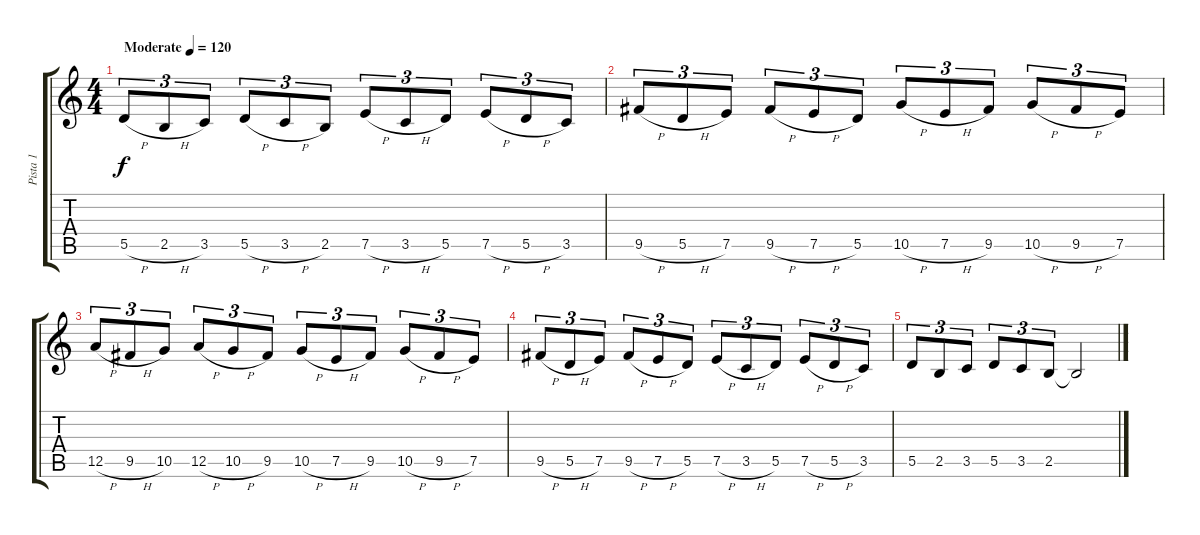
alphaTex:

\track ("Pista 1" "Pista 1") {instrument distortionguitar}
\staff {score tabs}
\tuning (E4 B3 G3 D3 A2 E2) {hide}
\ts (4 4)
\tempo (120 "Moderate")
\clef g2
\ks c
5.5{h}.8{tu (3 2) dy f instrument distortionguitar} 2.5{h}.8{tu (3 2)} 3.5.8{tu (3 2)} 5.5{h}.8{tu (3 2)} 3.5{h}.8{tu (3 2)} 2.5.8{tu (3 2)} 7.5{h}.8{tu (3 2)} 3.5{h}.8{tu (3 2)} 5.5.8{tu (3 2)} 7.5{h}.8{tu (3 2)} 5.5{h}.8{tu (3 2)} 3.5.8{tu (3 2)} |
9.5{h}.8{tu (3 2)} 5.5{h}.8{tu (3 2)} 7.5.8{tu (3 2)} 9.5{h}.8{tu (3 2)} 7.5{h}.8{tu (3 2)} 5.5.8{tu (3 2)} 10.5{h}.8{tu (3 2)} 7.5{h}.8{tu (3 2)} 9.5.8{tu (3 2)} 10.5{h}.8{tu (3 2)} 9.5{h}.8{tu (3 2)} 7.5.8{tu (3 2)} |
12.5{h}.8{tu (3 2)} 9.5{h}.8{tu (3 2)} 10.5.8{tu (3 2)} 12.5{h}.8{tu (3 2)} 10.5{h}.8{tu (3 2)} 9.5.8{tu (3 2)} 10.5{h}.8{tu (3 2)} 7.5{h}.8{tu (3 2)} 9.5.8{tu (3 2)} 10.5{h}.8{tu (3 2)} 9.5{h}.8{tu (3 2)} 7.5.8{tu (3 2)} |
9.5{h}.8{tu (3 2)} 5.5{h}.8{tu (3 2)} 7.5.8{tu (3 2)} 9.5{h}.8{tu (3 2)} 7.5{h}.8{tu (3 2)} 5.5.8{tu (3 2)} 7.5{h}.8{tu (3 2)} 3.5{h}.8{tu (3 2)} 5.5.8{tu (3 2)} 7.5{h}.8{tu (3 2)} 5.5{h}.8{tu (3 2)} 3.5.8{tu (3 2)} |
5.5.8{tu (3 2)} 2.5.8{tu (3 2)} 3.5.8{tu (3 2)} 5.5.8{tu (3 2)} 3.5.8{tu (3 2)} 2.5.8{tu (3 2)} 2.5{t}.2
